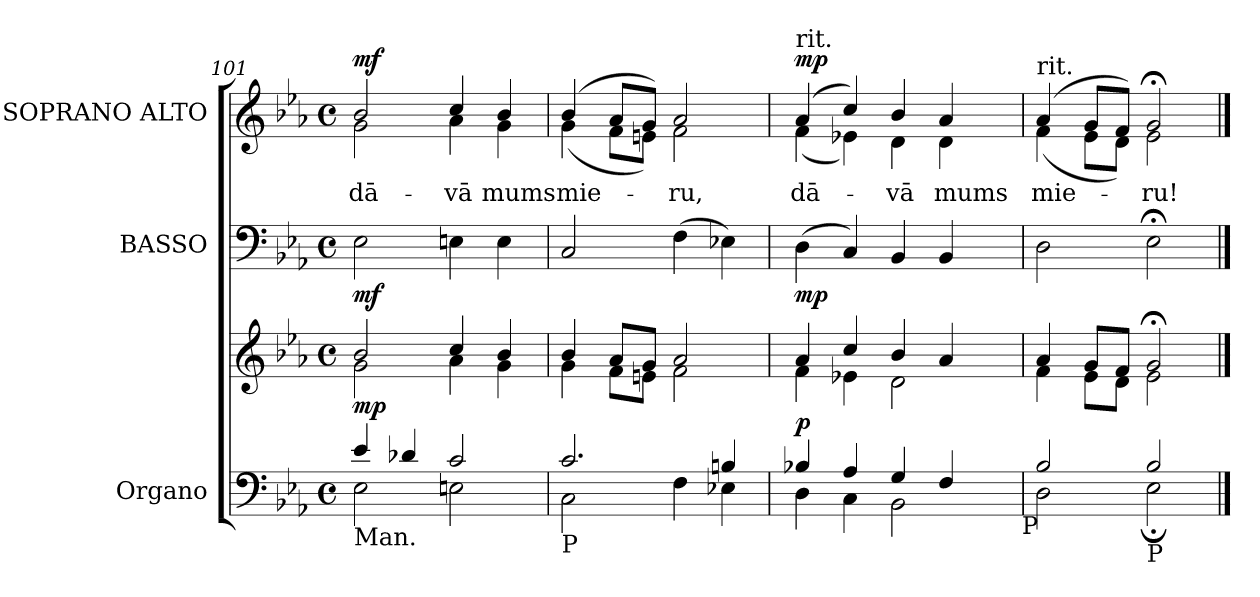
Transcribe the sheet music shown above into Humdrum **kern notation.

**kern	**kern	**dynam	**kern	**dynam	**kern	**text	**dynam
*part3	*part3	*part3	*part2	*part2	*part1	*part1	*part1
*staff4	*staff3	*staff3/4	*staff2	*staff2	*staff1	*staff1	*staff1
*I"Organo	*	*	*I"BASSO	*	*I"SOPRANO ALTO	*	*
*I'Org.	*	*	*I'B.	*	*I'S.	*	*
!!LO:LB:g=z
*clefF4	*clefG2	*	*clefF4	*	*clefG2	*	*
*k[b-e-a-]	*k[b-e-a-]	*	*k[b-e-a-]	*	*k[b-e-a-]	*	*
*E-:	*E-:	*	*E-:	*	*E-:	*	*
*M4/4	*M4/4	*	*M4/4	*	*M4/4	*	*
*met(c)	*met(c)	*	*met(c)	*	*met(c)	*	*
=101	=101	=101	=101	=101	=101	=101	=101
*^	*^	*	*	*	*	*	*
!LO:TX:b:t=Man.	!	!	!	!	!	!	!	!	!
!	!	!	!	!	!	!	!	!LO:LY:b:color=#000000	!
*	*	*	*	*	*	*	*^	*	*
4e-i/	2E-i\	2b-i/	2gi\	mp	2E-i\	mf	2b-i/	2gi\	dā-	mf
4d-Xi/	.	.	.	.	.	.	.	.	.	.
!	!	!	!	!	!	!	!	!	!LO:LY:b:color=#000000	!
2ci/	2Eni\	4cci/	4a-i\	.	4Eni\	.	4cci/	4a-i\	-vā	.
!	!	!	!	!	!	!	!	!	!LO:LY:b:color=#000000	!
.	.	4b-i/	4gi\	.	4Ei\	.	4b-i/	4gi\	mums	.
=102	=102	=102	=102	=102	=102	=102	=102	=102	=102	=102
!LO:TX:b:t=P	!	!	!	!	!	!	!	!	!	!
!	!	!	!	!	!	!	!	!	!LO:LY:b:color=#000000	!
2.ci/	2Ci\	4b-i/	4gi\	.	2Ci/	.	(4b-i/	(4gi\	mie-	.
.	.	8a-i/L	8fi\L	.	.	.	8a-i/L	8fi\L	.	.
.	.	8gi/J	8eni\J	.	.	.	8gi/J)	8eni\J)	.	.
!	!	!	!	!	!	!	!	!	!LO:LY:b:color=#000000	!
.	4Fi\	2a-i/	2fi\	.	(4Fi\	.	2a-i/	2fi\	-ru,	.
4Bni/	4E-Xi\	.	.	.	4E-Xi\)	.	.	.	.	.
=103	=103	=103	=103	=103	=103	=103	=103	=103	=103	=103
!	!	!	!	!	!	!	!LO:TX:t=rit.	!	!	!
!	!	!	!	!	!	!	!	!	!LO:LY:b:color=#000000	!
*	*^	*	*	*	*	*	*	*	*	*
4B-Xi/	4Di\	2ryy	4a-i/	4fi\	p	(4Di\	mp	(4a-i/	(4fi\	dā-	mp
4A-i/	4Ci\	.	4cci/	4e-Xi\	.	4Ci/)	.	4cci/)	4e-Xi\)	.	.
!	!	!	!	!	!	!	!	!	!	!LO:LY:b:color=#000000	!
4Gi/	2BB-i\	4ryy	4b-i/	2di\	.	4BB-i/	.	4b-i/	4di\	-vā	.
!	!	!	!	!	!	!	!	!	!	!LO:LY:b:color=#000000	!
4Fi/	.	8ryy	4a-i/	.	.	4BB-i/	.	4a-i/	4di\	mums	.
.	.	16ryy	.	.	.	.	.	.	.	.	.
.	.	32ryy	.	.	.	.	.	.	.	.	.
.	.	64ryy	.	.	.	.	.	.	.	.	.
.	.	128...ryy	.	.	.	.	.	.	.	.	.
!	!	!LO:TX:b:t=P	!	!	!	!	!	!	!	!	!
.	.	1024ryy	.	.	.	.	.	.	.	.	.
*	*v	*v	*	*	*	*	*	*	*	*	*
=104	=104	=104	=104	=104	=104	=104	=104	=104	=104	=104
*	*^	*	*	*	*	*	*	*	*	*
!	!	!	!	!	!	!	!	!LO:TX:t=rit.	!	!	!
!	!	!	!	!	!	!	!	!	!	!LO:LY:b:color=#000000	!
*	*v	*v	*	*	*	*	*	*	*	*	*
2B-i/	2Di\	4a-i/	4fi\	.	2Di\	.	(4a-i/	(4fi\	mie-	.
.	.	8gi/L	8e-i\L	.	.	.	8gi/L	8e-i\L	.	.
.	.	8fi/J	8di\J	.	.	.	8fi/J)	8di\J)	.	.
!LO:TX:b:t=P	!	!	!	!	!	!	!	!	!	!
!	!	!	!	!	!	!	!	!	!LO:LY:b:color=#000000	!
2B-i/	2E-;i\	2g;i/	2e-i\	.	2E-;i\	.	2g;i/	2e-i\	-ru!	.
*v	*v	*	*	*	*	*	*v	*v	*	*
*	*v	*v	*	*	*	*	*	*
==	==	==	==	==	==	==	==
*-	*-	*-	*-	*-	*-	*-	*-
